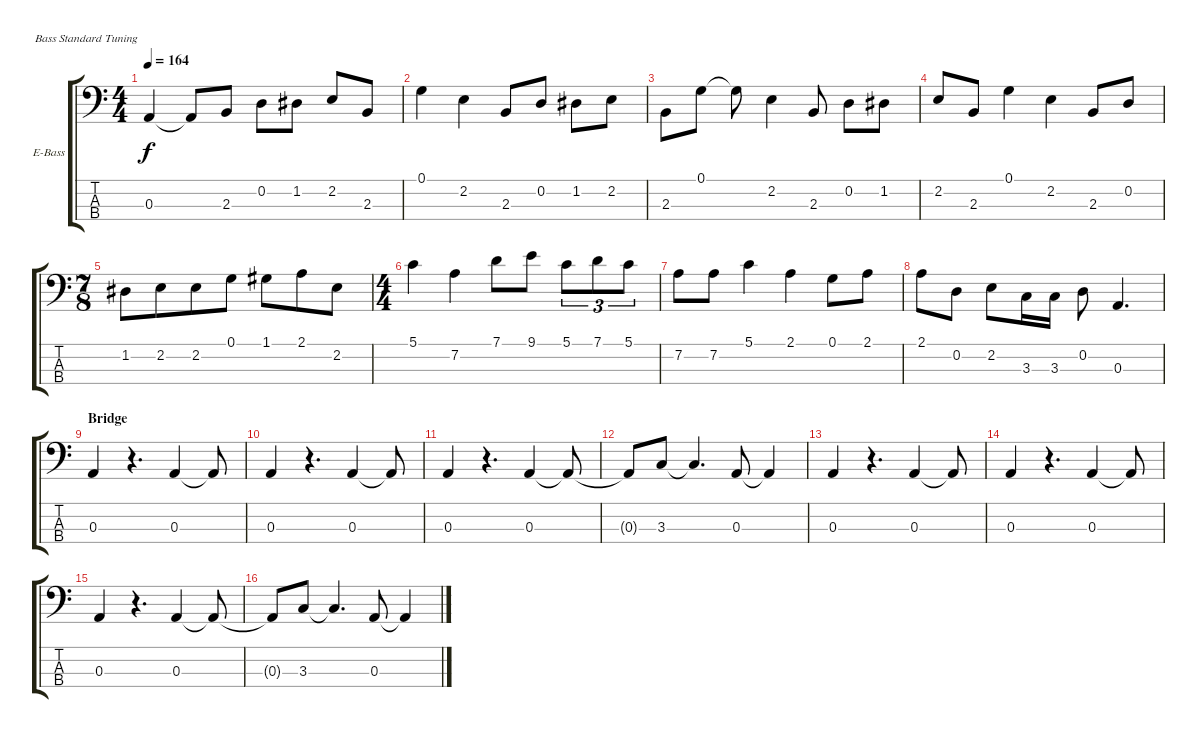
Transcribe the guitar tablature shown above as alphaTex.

\defaultSystemsLayout 4
\bracketExtendMode groupsimilarinstruments
\firstSystemTrackNameOrientation horizontal
\otherSystemsTrackNameOrientation horizontal
\track ("Electric Bass" "E-Bass") {instrument electricbassfinger}
\staff {score tabs}
\tuning (G2 D2 A1 E1)
\ts (4 4)
\tempo 164
\clef f4
\ks c
0.3.4{dy f} 0.3{t}.8 2.3.8 0.2.8 1.2.8 2.2.8 2.3.8 |
0.1.4 2.2.4 2.3.8 0.2.8 1.2.8 2.2.8 |
2.3.8 0.1.8 0.1{t}.8 2.2.4 2.3.8 0.2.8 1.2.8 |
2.2.8 2.3.8 0.1.4 2.2.4 2.3.8 0.2.8 |
\ts (7 8)
1.2.8 2.2.8 2.2.8 0.1.8 1.1.8 2.1.8 2.2.8 |
\ts (4 4)
5.1.4 7.2.4 7.1.8 9.1.8 5.1.8{tu (3 2)} 7.1.8{tu (3 2)} 5.1.8{tu (3 2)} |
7.2.8 7.2.8 5.1.4 2.1.4 0.1.8 2.1.8 |
2.1.8 0.2.8 2.2.8 3.3.16 3.3.16 0.2.8 0.3.4{d} |
\section ("" "Bridge")
0.3.4 r.4{d} 0.3.4 0.3{t}.8 |
0.3.4 r.4{d} 0.3.4 0.3{t}.8 |
0.3.4 r.4{d} 0.3.4 0.3{t}.8 |
0.3{t}.8 3.3.8 3.3{t}.4{d} 0.3.8 0.3{t}.4 |
0.3.4 r.4{d} 0.3.4 0.3{t}.8 |
0.3.4 r.4{d} 0.3.4 0.3{t}.8 |
0.3.4 r.4{d} 0.3.4 0.3{t}.8 |
0.3{t}.8 3.3.8 3.3{t}.4{d} 0.3.8 0.3{t}.4
